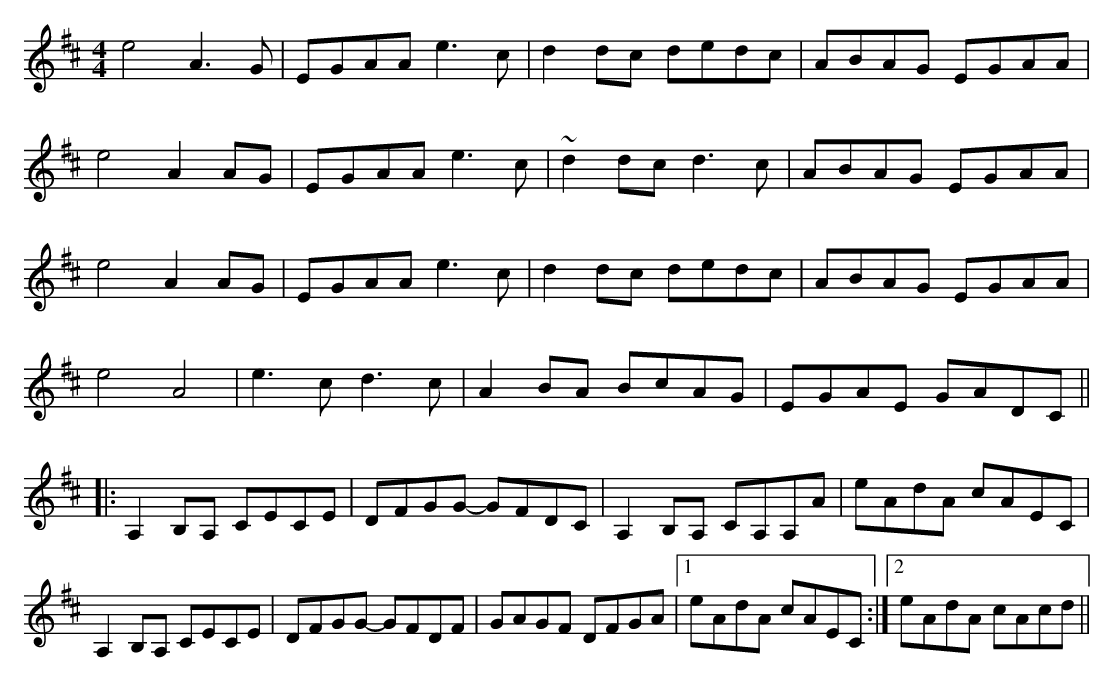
X:1
M:4/4
K:Amix
e4 A3G|EGAA e3c|d2dc dedc|ABAG EGAA|
e4 A2AG|EGAA e3c|~d2dc d3c|ABAG EGAA|
e4 A2AG|EGAA e3c|d2dc dedc|ABAG EGAA|
e4 A4|e3c d3c|A2BA BcAG|EGAE GADC||
|:A,2B,A, CECE|DFGG- GFDC|A,2B,A, CA,A,A|eAdA cAEC|
A,2B,A, CECE|DFGG- GFDF|GAGF DFGA|1 eAdA cAEC:|2 eAdA cAcd||
